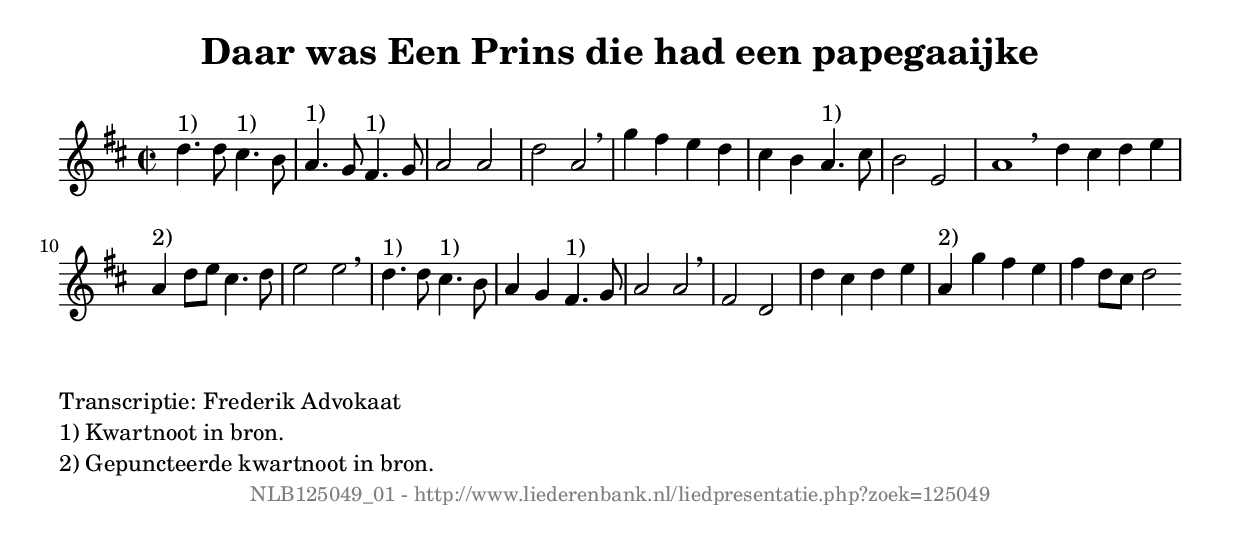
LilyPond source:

%
% produced by wce2krn 1.64 (7 June 2014)
%
\version"2.16"
#(append! paper-alist '(("long" . (cons (* 210 mm) (* 2000 mm)))))
#(set-default-paper-size "long")
sb = {\breathe}
mBreak = {\breathe }
bBreak = {\breathe }
x = {\once\override NoteHead #'style = #'cross }
gl=\glissando
itime={\override Staff.TimeSignature #'stencil = ##f }
ficta = {\once\set suggestAccidentals = ##t}
fine = {\once\override Score.RehearsalMark #'self-alignment-X = #1 \mark \markup {\italic{Fine}}}
dc = {\once\override Score.RehearsalMark #'self-alignment-X = #1 \mark \markup {\italic{D.C.}}}
dcf = {\once\override Score.RehearsalMark #'self-alignment-X = #1 \mark \markup {\italic{D.C. al Fine}}}
dcc = {\once\override Score.RehearsalMark #'self-alignment-X = #1 \mark \markup {\italic{D.C. al Coda}}}
ds = {\once\override Score.RehearsalMark #'self-alignment-X = #1 \mark \markup {\italic{D.S.}}}
dsf = {\once\override Score.RehearsalMark #'self-alignment-X = #1 \mark \markup {\italic{D.S. al Fine}}}
dsc = {\once\override Score.RehearsalMark #'self-alignment-X = #1 \mark \markup {\italic{D.S. al Coda}}}
pv = {\set Score.repeatCommands = #'((volta "1"))}
sv = {\set Score.repeatCommands = #'((volta "2"))}
tv = {\set Score.repeatCommands = #'((volta "3"))}
qv = {\set Score.repeatCommands = #'((volta "4"))}
xv = {\set Score.repeatCommands = #'((volta #f))}
\header{ tagline = ""
title = "Daar was Een Prins die had een papegaaijke"
}
\score {{
\key d \major
\relative g'
{
\set melismaBusyProperties = #'()
\time 2/2
\tempo 4=120
\override Score.MetronomeMark #'transparent = ##t
\override Score.RehearsalMark #'break-visibility = #(vector #t #t #f)
d'4.^"1)" d8 cis4.^"1)" b8 a4.^"1)" g8 fis4.^"1)" g8 a2 a d a \mBreak \bar "|"
g'4 fis e d cis b a4.^"1)" cis8 b2 e, a1 \bar ":|:" \bBreak
d4 cis d e a,4^"2)" d8 e cis4. d8 e2 e \sb d4.^"1)" d8 cis4.^"1)" b8 a4 g fis4.^"1)" g8 a2 a \mBreak \bar "|"
fis2 d d'4 cis d e a,4^"2)" g' fis e fis d8 cis d2 \bar ":|"
 }}
 \midi { }
 \layout {
            indent = 0.0\cm
}
}
\markup { \wordwrap-string #" 
Transcriptie: Frederik Advokaat

1) Kwartnoot in bron.

2) Gepuncteerde kwartnoot in bron.
"}
\markup { \vspace #0 } \markup { \with-color #grey \fill-line { \center-column { \smaller "NLB125049_01 - http://www.liederenbank.nl/liedpresentatie.php?zoek=125049" } } }
